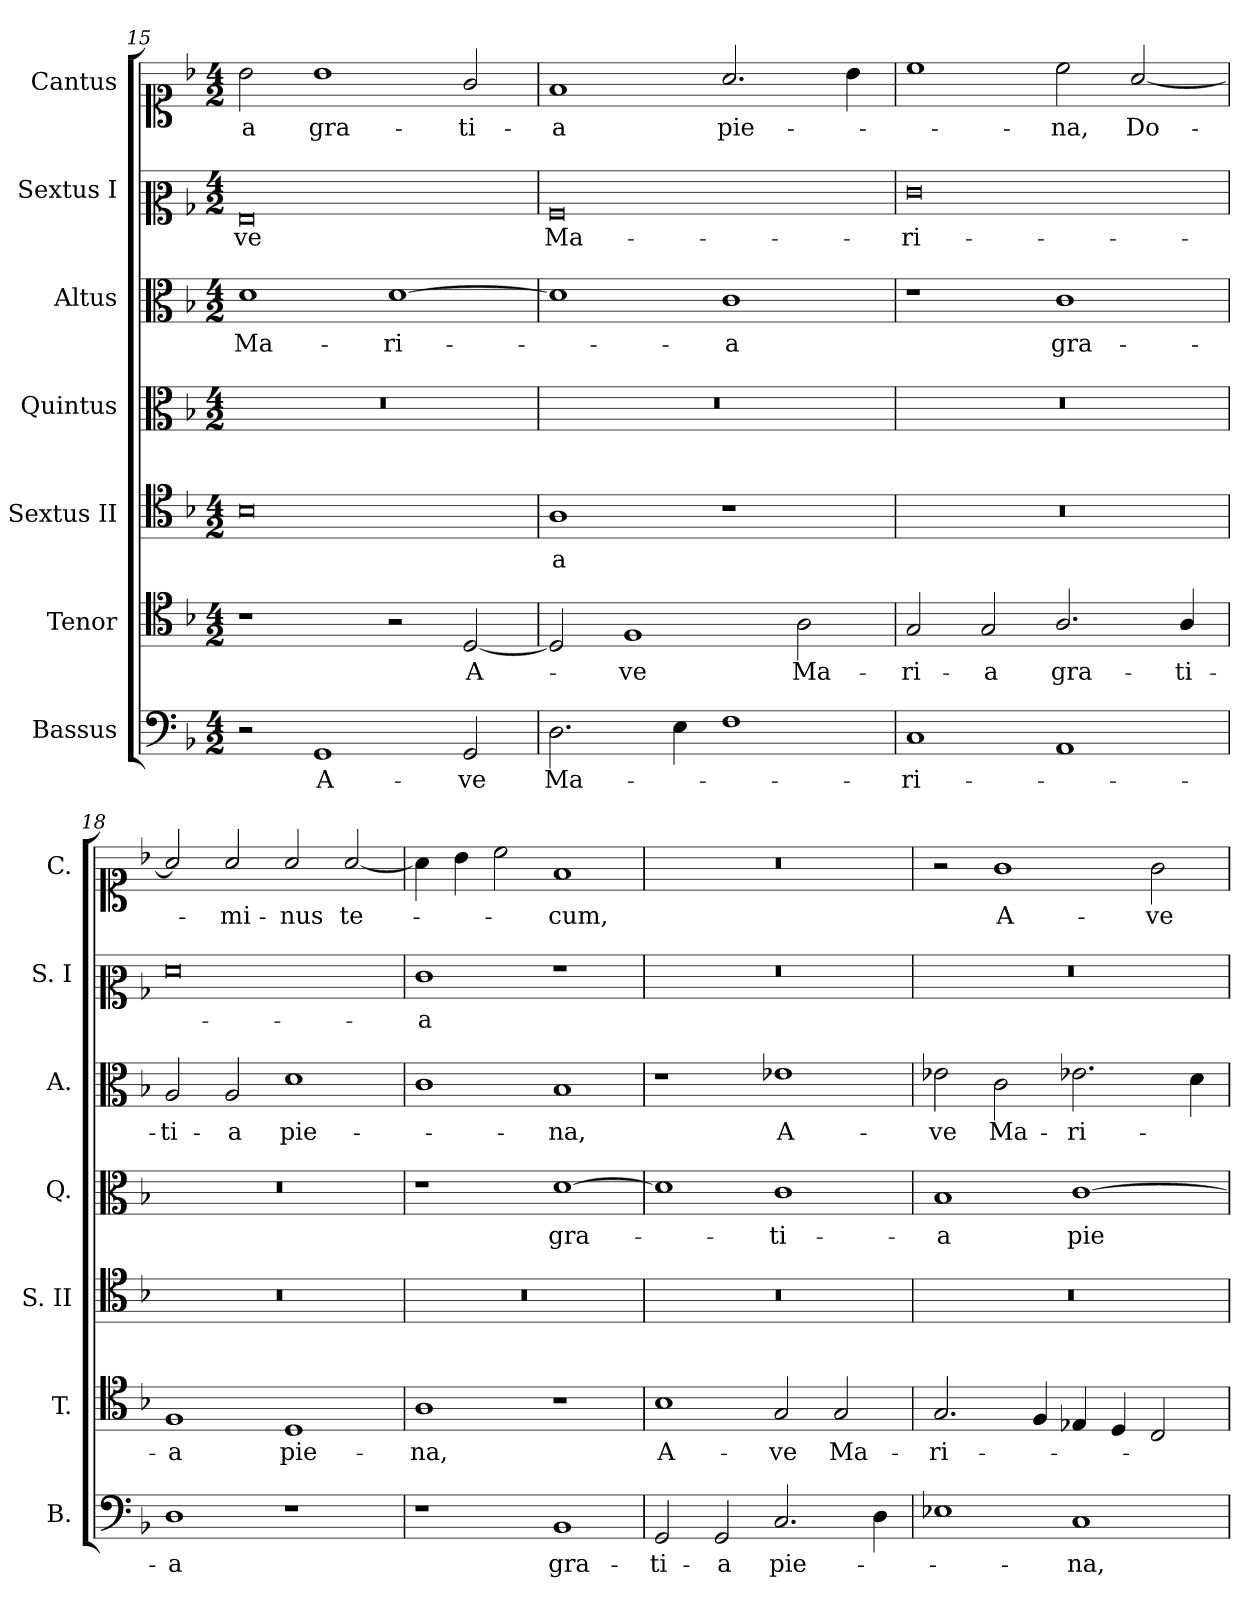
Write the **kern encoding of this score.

**kern	**text	**kern	**text	**kern	**text	**kern	**text	**kern	**text	**kern	**text	**kern	**text
*part7	*part7	*part6	*part6	*part5	*part5	*part4	*part4	*part3	*part3	*part2	*part2	*part1	*part1
*staff7	*staff7	*staff6	*staff6	*staff5	*staff5	*staff4	*staff4	*staff3	*staff3	*staff2	*staff2	*staff1	*staff1
*I"Bassus	*	*I"Tenor	*	*I"Sextus II	*	*I"Quintus	*	*I"Altus	*	*I"Sextus I	*	*I"Cantus	*
*I'B.	*	*I'T.	*	*I'S. II	*	*I'Q.	*	*I'A.	*	*I'S. I	*	*I'C.	*
*clefF4	*	*clefC4	*	*clefC4	*	*clefC3	*	*clefC3	*	*clefC2	*	*clefC1	*
*k[b-]	*	*k[b-]	*	*k[b-]	*	*k[b-]	*	*k[b-]	*	*k[b-]	*	*k[b-]	*
*M4/2	*	*M4/2	*	*M4/2	*	*M4/2	*	*M4/2	*	*M4/2	*	*M4/2	*
=15	=15	=15	=15	=15	=15	=15	=15	=15	=15	=15	=15	=15	=15
!	!	!	!	!	!	!	!	!	!LO:LY:b	!	!LO:LY:b	!	!LO:LY:b
2r	.	1r	.	0B-	.	0r	.	1d	Ma-	0G	-ve	2b-\	-a
!	!LO:LY:b	!	!	!	!	!	!	!	!	!	!	!	!LO:LY:b
1GG	A-	.	.	.	.	.	.	.	.	.	.	1b-	gra-
!	!	!	!	!	!	!	!	!	!LO:LY:b	!	!	!	!
.	.	2r	.	.	.	.	.	[1d	-ri-	.	.	.	.
!	!LO:LY:b	!	!LO:LY:b	!	!	!	!	!	!	!	!	!	!LO:LY:b
2GG/	-ve	[2D/	A-	.	.	.	.	.	.	.	.	2g/	-ti-
=16	=16	=16	=16	=16	=16	=16	=16	=16	=16	=16	=16	=16	=16
!	!LO:LY:b	!	!	!	!LO:LY:b	!	!	!	!	!	!LO:LY:b	!	!LO:LY:b
2.D\	Ma-	2D/]	.	1A	-a	0r	.	1d]	.	0A	Ma-	1f	-a
!	!	!	!LO:LY:b	!	!	!	!	!	!	!	!	!	!
.	.	1F	-ve	.	.	.	.	.	.	.	.	.	.
4E\	.	.	.	.	.	.	.	.	.	.	.	.	.
!	!	!	!	!	!	!	!	!	!LO:LY:b	!	!	!	!LO:LY:b
1F	.	.	.	1r	.	.	.	1c	-a	.	.	2.a/	pie-
!	!	!	!LO:LY:b	!	!	!	!	!	!	!	!	!	!
.	.	2A\	Ma-	.	.	.	.	.	.	.	.	.	.
.	.	.	.	.	.	.	.	.	.	.	.	4b-\	.
=17	=17	=17	=17	=17	=17	=17	=17	=17	=17	=17	=17	=17	=17
!	!LO:LY:b	!	!LO:LY:b	!	!	!	!	!	!	!	!LO:LY:b	!	!
1C	-ri-	2G/	-ri-	0r	.	0r	.	1r	.	0e	-ri-	1cc	.
!	!	!	!LO:LY:b	!	!	!	!	!	!	!	!	!	!
.	.	2G/	-a	.	.	.	.	.	.	.	.	.	.
!	!	!	!LO:LY:b	!	!	!	!	!	!LO:LY:b	!	!	!	!LO:LY:b
1AA	.	2.A/	gra-	.	.	.	.	1c	gra-	.	.	2cc\	-na,
!	!	!	!	!	!	!	!	!	!	!	!	!	!LO:LY:b
.	.	.	.	.	.	.	.	.	.	.	.	[2a/	Do-
!	!	!	!LO:LY:b	!	!	!	!	!	!	!	!	!	!
.	.	4A/	-ti-	.	.	.	.	.	.	.	.	.	.
=18	=18	=18	=18	=18	=18	=18	=18	=18	=18	=18	=18	=18	=18
!	!LO:LY:b	!	!LO:LY:b	!	!	!	!	!	!LO:LY:b	!	!	!	!
1D	-a	1F	-a	0r	.	0r	.	2A/	-ti-	0f	.	2a/]	.
!	!	!	!	!	!	!	!	!	!LO:LY:b	!	!	!	!LO:LY:b
.	.	.	.	.	.	.	.	2A/	-a	.	.	2a/	-mi-
!	!	!	!LO:LY:b	!	!	!	!	!	!LO:LY:b	!	!	!	!LO:LY:b
1r	.	1D	pie-	.	.	.	.	1d	pie-	.	.	2a/	-nus
!	!	!	!	!	!	!	!	!	!	!	!	!	!LO:LY:b
.	.	.	.	.	.	.	.	.	.	.	.	[2a/	te-
!!LO:LB:g=z
=19	=19	=19	=19	=19	=19	=19	=19	=19	=19	=19	=19	=19	=19
!	!	!	!LO:LY:b	!	!	!	!	!	!	!	!LO:LY:b	!	!
1r	.	1A	-na,	0r	.	1r	.	1c	.	1e	-a	4a\]	.
.	.	.	.	.	.	.	.	.	.	.	.	4b-\	.
.	.	.	.	.	.	.	.	.	.	.	.	2cc\	.
!	!LO:LY:b	!	!	!	!	!	!LO:LY:b	!	!LO:LY:b	!	!	!	!LO:LY:b
1BB-	gra-	1r	.	.	.	[1d	gra-	1B-	-na,	1r	.	1f	-cum,
=20	=20	=20	=20	=20	=20	=20	=20	=20	=20	=20	=20	=20	=20
!	!LO:LY:b	!	!LO:LY:b	!	!	!	!	!	!	!	!	!	!
2GG/	-ti-	1B-	A-	0r	.	1d]	.	1r	.	0r	.	0r	.
!	!LO:LY:b	!	!	!	!	!	!	!	!	!	!	!	!
2GG/	-a	.	.	.	.	.	.	.	.	.	.	.	.
!	!LO:LY:b	!	!LO:LY:b	!	!	!	!LO:LY:b	!	!LO:LY:b	!	!	!	!
2.C/	pie-	2G/	-ve	.	.	1c	-ti-	1e-X	A-	.	.	.	.
!	!	!	!LO:LY:b	!	!	!	!	!	!	!	!	!	!
.	.	2G/	Ma-	.	.	.	.	.	.	.	.	.	.
4D\	.	.	.	.	.	.	.	.	.	.	.	.	.
=21	=21	=21	=21	=21	=21	=21	=21	=21	=21	=21	=21	=21	=21
!	!	!	!LO:LY:b	!	!	!	!LO:LY:b	!	!LO:LY:b	!	!	!	!
1E-X	.	2.G/	-ri-	0r	.	1B-	-a	2e-X\	-ve	0r	.	2r	.
!	!	!	!	!	!	!	!	!	!LO:LY:b	!	!	!	!LO:LY:b
.	.	.	.	.	.	.	.	2c\	Ma-	.	.	1g	A-
.	.	4F/	.	.	.	.	.	.	.	.	.	.	.
!	!LO:LY:b	!	!	!	!	!	!LO:LY:b	!	!LO:LY:b	!	!	!	!
1C	-na,	4E-X/	.	.	.	[1c	pie-	2.e-X\	-ri-	.	.	.	.
.	.	4D/	.	.	.	.	.	.	.	.	.	.	.
!	!	!	!	!	!	!	!	!	!	!	!	!	!LO:LY:b
.	.	2C/	.	.	.	.	.	.	.	.	.	2g\	-ve
.	.	.	.	.	.	.	.	4d\	.	.	.	.	.
=	=	=	=	=	=	=	=	=	=	=	=	=	=
*-	*-	*-	*-	*-	*-	*-	*-	*-	*-	*-	*-	*-	*-
